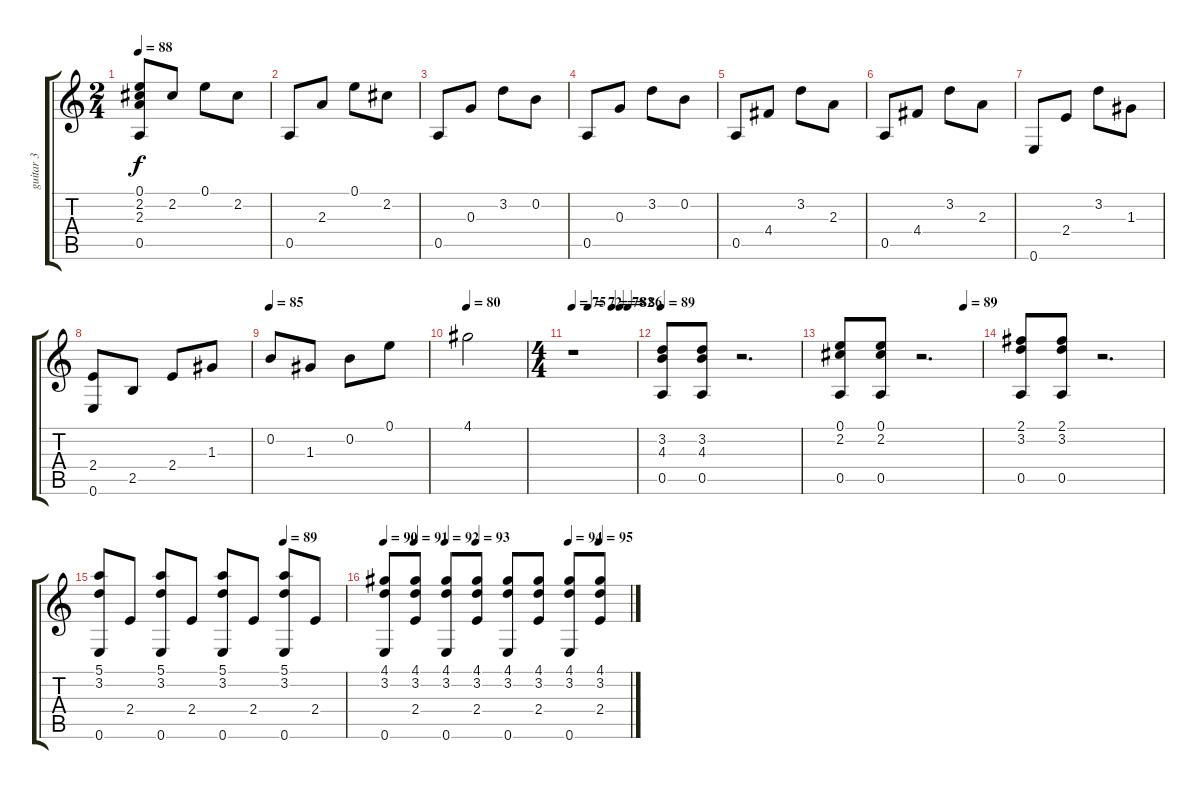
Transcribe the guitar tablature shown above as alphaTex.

\track ("guitar 3" "guitar 3") {instrument acousticguitarnylon}
\staff {score tabs}
\tuning (E4 B3 G3 D3 A2 E2) {hide}
\ts (2 4)
\tempo 88
\clef g2
\ks c
(0.1 2.2 2.3 0.5).8{dy f} 2.2.8 0.1.8 2.2.8 |
0.5.8 2.3.8 0.1.8 2.2.8 |
0.5.8 0.3.8 3.2.8 0.2.8 |
0.5.8 0.3.8 3.2.8 0.2.8 |
0.5.8 4.4.8 3.2.8 2.3.8 |
0.5.8 4.4.8 3.2.8 2.3.8 |
0.6.8 2.4.8 3.2.8 1.3.8 |
(2.4 0.6).8 2.5.8 2.4.8 1.3.8 |
\tempo 85
0.2.8 1.3.8 0.2.8 0.1.8 |
\tempo 80
4.1.2 |
\ts (4 4)
\tempo 75
\tempo (72 0.25)
\tempo (78 0.625)
\tempo (82 0.75)
\tempo (86 0.875)
r.1 |
\tempo 89
(3.2 4.3 0.5).8 (3.2 4.3 0.5).8 r.2{d} |
\tempo (89 0.875)
(0.1 2.2 0.5).8 (0.1 2.2 0.5).8 r.2{d} |
(2.1 3.2 0.5).8 (2.1 3.2 0.5).8 r.2{d} |
\tempo (89 0.75)
(5.1 3.2 0.6).8 2.4.8 (5.1 3.2 0.6).8 2.4.8 (5.1 3.2 0.6).8 2.4.8 (5.1 3.2 0.6).8 2.4.8 |
\tempo 90
\tempo (91 0.125)
\tempo (92 0.25)
\tempo (93 0.375)
\tempo (94 0.75)
\tempo (95 0.875)
(4.1 3.2 0.6).8 (4.1 3.2 2.4).8 (4.1 3.2 0.6).8 (4.1 3.2 2.4).8 (4.1 3.2 0.6).8 (4.1 3.2 2.4).8 (4.1 3.2 0.6).8 (4.1 3.2 2.4).8
